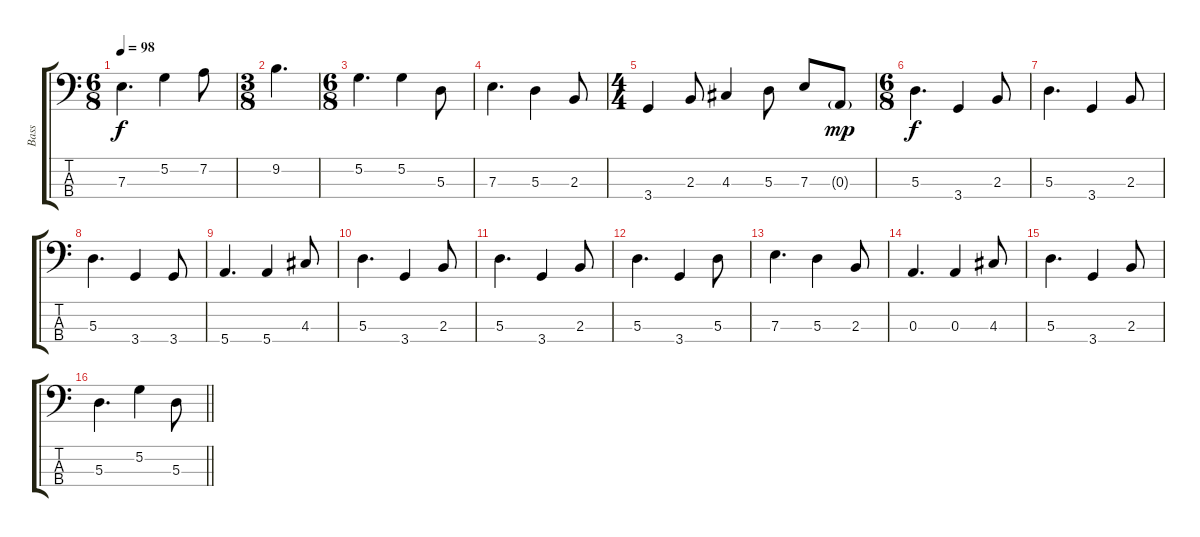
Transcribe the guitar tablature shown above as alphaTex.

\track ("Bass" "Bass") {instrument electricbassfinger}
\staff {score tabs}
\tuning (G2 D2 A1 E1) {hide}
\ts (6 8)
\tempo 98
\clef f4
\ks c
7.3.4{d dy f} 5.2.4 7.2.8 |
\ts (3 8)
9.2.4{d} |
\ts (6 8)
5.2.4{d} 5.2.4 5.3.8 |
7.3.4{d} 5.3.4 2.3.8 |
\ts (4 4)
3.4.4 2.3.8 4.3.4 5.3.8 7.3.8 0.3{g}.8{dy mp} |
\ts (6 8)
5.3.4{d dy f} 3.4.4 2.3.8 |
5.3.4{d} 3.4.4 2.3.8 |
5.3.4{d} 3.4.4 3.4.8 |
5.4.4{d} 5.4.4 4.3.8 |
5.3.4{d} 3.4.4 2.3.8 |
5.3.4{d} 3.4.4 2.3.8 |
5.3.4{d} 3.4.4 5.3.8 |
7.3.4{d} 5.3.4 2.3.8 |
0.3.4{d} 0.3.4 4.3.8 |
5.3.4{d} 3.4.4 2.3.8 |
\barLineRight lightlight
5.3.4{d} 5.2.4 5.3.8
